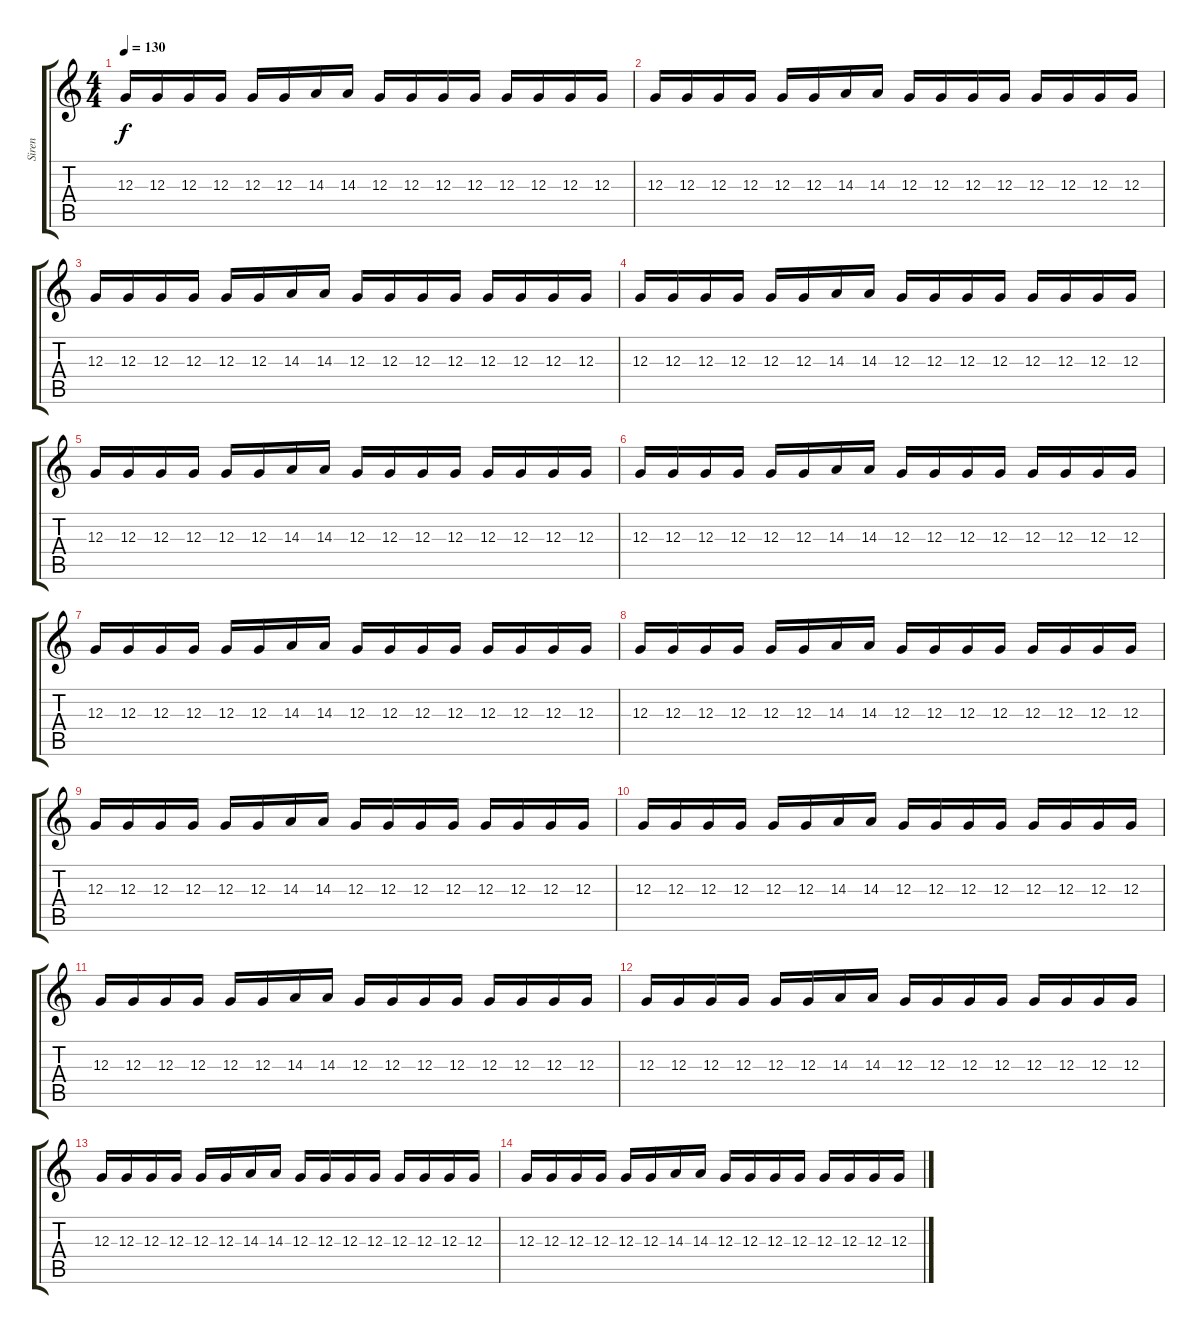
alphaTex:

\track ("Siren" "Siren") {instrument lead2sawtooth}
\staff {score tabs}
\tuning (E4 B3 G3 D3 A2 E2) {hide}
\ts (4 4)
\tempo 130
\clef g2
\ks c
12.3.16{dy f} 12.3.16 12.3.16 12.3.16 12.3.16 12.3.16 14.3.16 14.3.16 12.3.16 12.3.16 12.3.16 12.3.16 12.3.16 12.3.16 12.3.16 12.3.16 |
12.3.16 12.3.16 12.3.16 12.3.16 12.3.16 12.3.16 14.3.16 14.3.16 12.3.16 12.3.16 12.3.16 12.3.16 12.3.16 12.3.16 12.3.16 12.3.16 |
12.3.16 12.3.16 12.3.16 12.3.16 12.3.16 12.3.16 14.3.16 14.3.16 12.3.16 12.3.16 12.3.16 12.3.16 12.3.16 12.3.16 12.3.16 12.3.16 |
12.3.16 12.3.16 12.3.16 12.3.16 12.3.16 12.3.16 14.3.16 14.3.16 12.3.16 12.3.16 12.3.16 12.3.16 12.3.16 12.3.16 12.3.16 12.3.16 |
12.3.16 12.3.16 12.3.16 12.3.16 12.3.16 12.3.16 14.3.16 14.3.16 12.3.16 12.3.16 12.3.16 12.3.16 12.3.16 12.3.16 12.3.16 12.3.16 |
12.3.16 12.3.16 12.3.16 12.3.16 12.3.16 12.3.16 14.3.16 14.3.16 12.3.16 12.3.16 12.3.16 12.3.16 12.3.16 12.3.16 12.3.16 12.3.16 |
12.3.16 12.3.16 12.3.16 12.3.16 12.3.16 12.3.16 14.3.16 14.3.16 12.3.16 12.3.16 12.3.16 12.3.16 12.3.16 12.3.16 12.3.16 12.3.16 |
12.3.16 12.3.16 12.3.16 12.3.16 12.3.16 12.3.16 14.3.16 14.3.16 12.3.16 12.3.16 12.3.16 12.3.16 12.3.16 12.3.16 12.3.16 12.3.16 |
12.3.16 12.3.16 12.3.16 12.3.16 12.3.16 12.3.16 14.3.16 14.3.16 12.3.16 12.3.16 12.3.16 12.3.16 12.3.16 12.3.16 12.3.16 12.3.16 |
12.3.16 12.3.16 12.3.16 12.3.16 12.3.16 12.3.16 14.3.16 14.3.16 12.3.16 12.3.16 12.3.16 12.3.16 12.3.16 12.3.16 12.3.16 12.3.16 |
12.3.16 12.3.16 12.3.16 12.3.16 12.3.16 12.3.16 14.3.16 14.3.16 12.3.16 12.3.16 12.3.16 12.3.16 12.3.16 12.3.16 12.3.16 12.3.16 |
12.3.16{volume 0} 12.3.16 12.3.16 12.3.16 12.3.16 12.3.16 14.3.16 14.3.16 12.3.16 12.3.16 12.3.16 12.3.16 12.3.16 12.3.16 12.3.16 12.3.16 |
12.3.16 12.3.16 12.3.16 12.3.16 12.3.16 12.3.16 14.3.16 14.3.16 12.3.16 12.3.16 12.3.16 12.3.16 12.3.16 12.3.16 12.3.16 12.3.16 |
12.3.16 12.3.16 12.3.16 12.3.16 12.3.16 12.3.16 14.3.16 14.3.16 12.3.16 12.3.16 12.3.16 12.3.16 12.3.16 12.3.16 12.3.16 12.3.16
